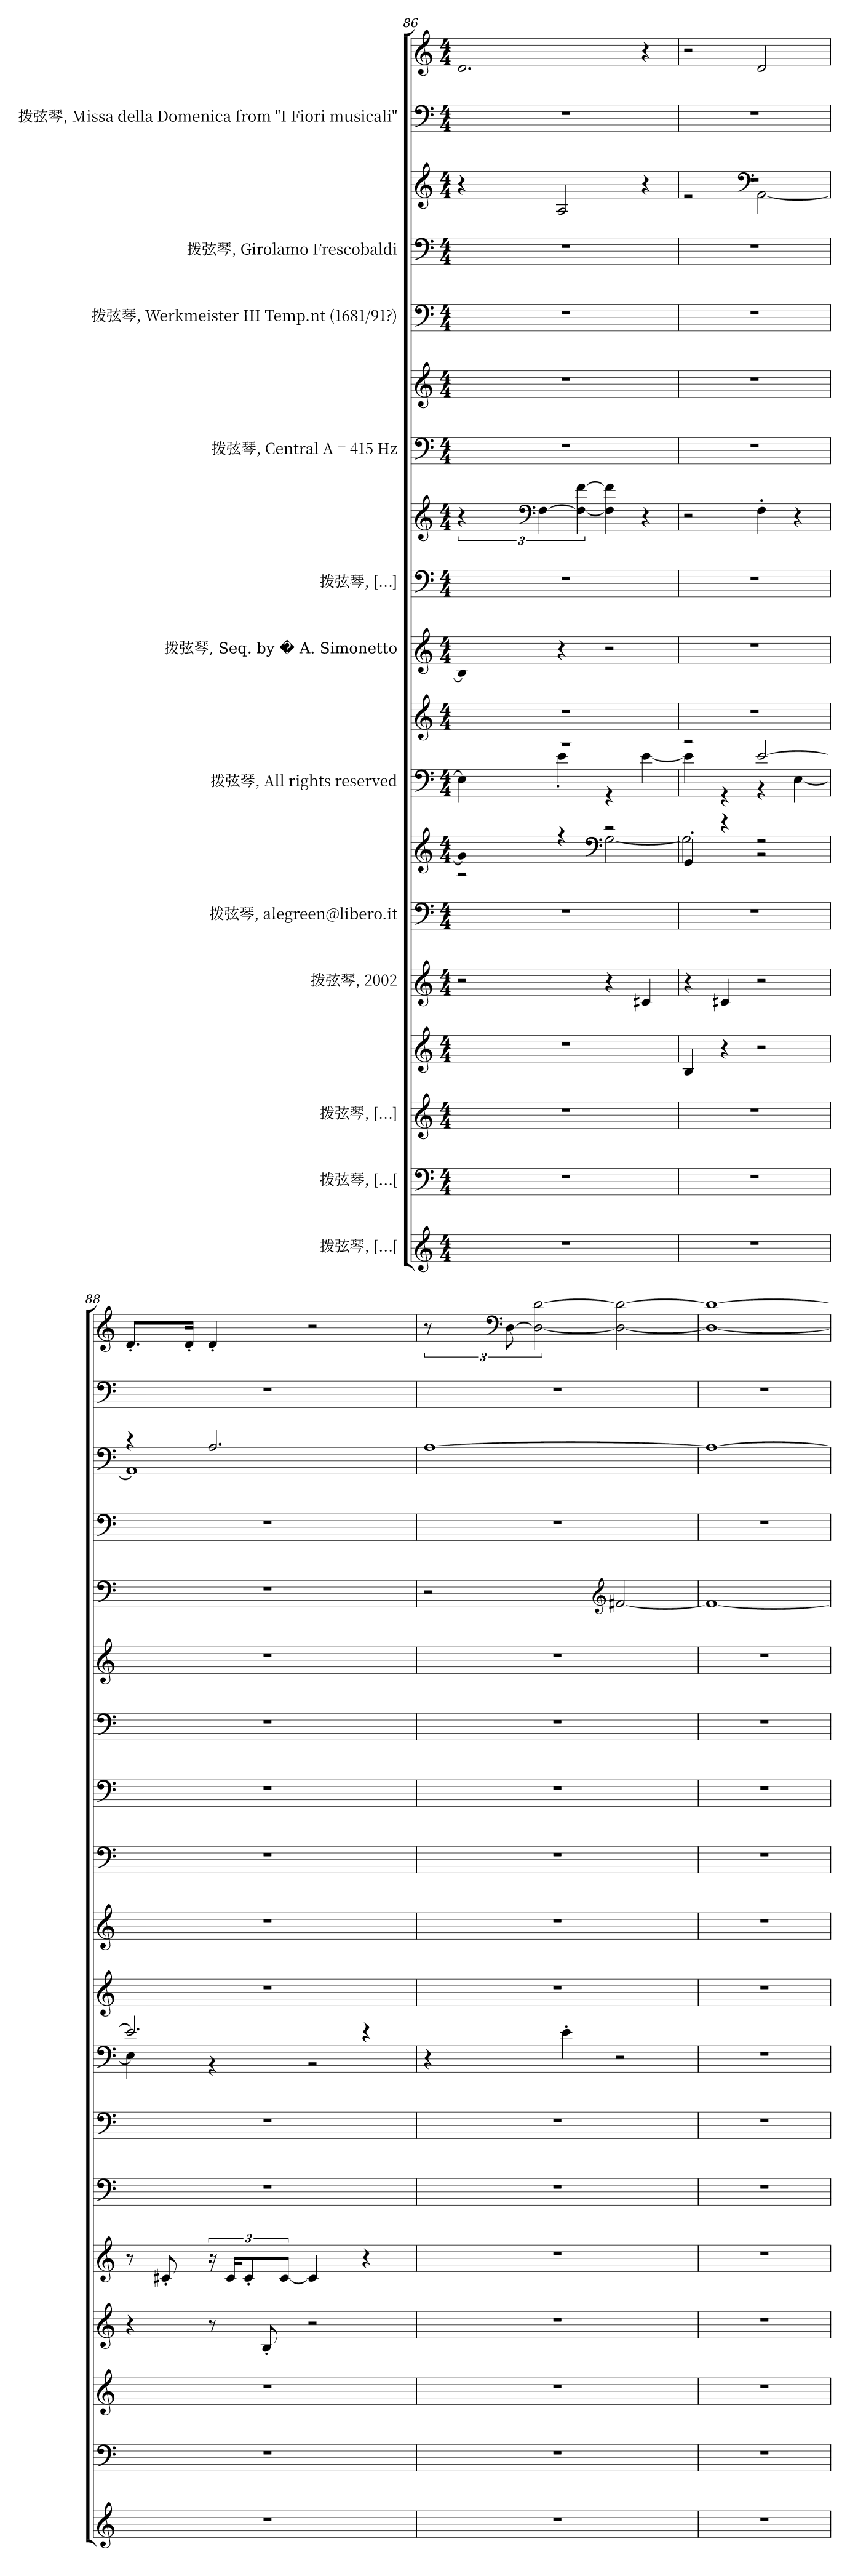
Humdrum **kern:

**kern	**kern	**kern	**kern	**kern	**kern	**kern	**kern	**kern	**kern	**kern	**kern	**kern	**kern	**kern	**kern	**kern	**kern	**kern
*part12	*part11	*part10	*part10	*part9	*part8	*part8	*part7	*part7	*part6	*part5	*part5	*part4	*part4	*part3	*part2	*part2	*part1	*part1
*staff19	*staff18	*staff17	*staff16	*staff15	*staff14	*staff13	*staff12	*staff11	*staff10	*staff9	*staff8	*staff7	*staff6	*staff5	*staff4	*staff3	*staff2	*staff1
*I"拨弦琴, [...[	*I"拨弦琴, [...[	*I"拨弦琴, [...]	*	*I"拨弦琴, 2002	*I"拨弦琴, alegreen@libero.it	*	*I"拨弦琴, All rights reserved	*	*I"拨弦琴, Seq. by � A. Simonetto	*I"拨弦琴, [...]	*	*I"拨弦琴, Central A = 415 Hz	*	*I"拨弦琴, Werkmeister III Temp.nt (1681/91?)	*I"拨弦琴, Girolamo Frescobaldi	*	*I"拨弦琴, Missa della Domenica from &quot;I Fiori musicali&quot;	*
*clefG2	*clefF4	*clefG2	*clefG2	*clefG2	*clefF4	*clefG2	*clefF4	*clefG2	*clefG2	*clefF4	*clefG2	*clefF4	*clefG2	*clefF4	*clefF4	*clefG2	*clefF4	*clefG2
*k[]	*k[]	*k[]	*k[]	*k[]	*k[]	*k[]	*k[]	*k[]	*k[]	*k[]	*k[]	*k[]	*k[]	*k[]	*k[]	*k[]	*k[]	*k[]
*M4/4	*M4/4	*M4/4	*M4/4	*M4/4	*M4/4	*M4/4	*M4/4	*M4/4	*M4/4	*M4/4	*M4/4	*M4/4	*M4/4	*M4/4	*M4/4	*M4/4	*M4/4	*M4/4
=86	=86	=86	=86	=86	=86	=86	=86	=86	=86	=86	=86	=86	=86	=86	=86	=86	=86	=86
*	*	*	*	*	*	*^	*^	*	*	*	*	*	*	*	*	*	*	*
1r	1r	1r	1r	2r	1r	4g/]	2r	1r	4E\]	1r	4B-/]	1r	6r	1r	1r	1r	1r	4r	1r	2.d/
*	*	*	*	*	*	*	*	*	*	*	*	*	*clefF4	*	*	*	*	*	*	*
.	.	.	.	.	.	.	.	.	.	.	.	.	[6F\	.	.	.	.	.	.	.
.	.	.	.	.	.	4r	.	.	4e'\	.	4r	.	.	.	.	.	.	2A/	.	.
.	.	.	.	.	.	.	.	.	.	.	.	.	6F\_ [6f\	.	.	.	.	.	.	.
*	*	*	*	*	*	*clefF4	*	*	*	*	*	*	*	*	*	*	*	*	*	*
.	.	.	.	4r	.	2r	[2G\	.	4r	.	2r	.	4F\] 4f\]	.	.	.	.	.	.	.
.	.	.	.	4c#X/	.	.	.	.	[4e\	.	.	.	4r	.	.	.	.	4r	.	4r
=87	=87	=87	=87	=87	=87	=87	=87	=87	=87	=87	=87	=87	=87	=87	=87	=87	=87	=87	=87	=87
*	*	*	*	*	*	*	*	*	*	*	*	*	*	*	*	*	*	*^	*	*
1r	1r	1r	4B/	4r	1r	4GG'/	2G\]	2r	4e\]	1r	1r	1r	2r	1r	1r	1r	1r	1r	2r	1r	2r
.	.	.	4r	4c#X/	.	4r	.	.	4r	.	.	.	.	.	.	.	.	.	.	.	.
*	*	*	*	*	*	*	*	*	*	*	*	*	*	*	*	*	*	*clefF4	*	*	*
.	.	.	2r	2r	.	2r	2r	[2e/	4r	.	.	.	4F'\	.	.	.	.	.	[2AA\	.	2d/
.	.	.	.	.	.	.	.	.	[4E\	.	.	.	4r	.	.	.	.	.	.	.	.
*	*	*	*	*	*	*v	*v	*	*	*	*	*	*	*	*	*	*	*	*	*	*
=88	=88	=88	=88	=88	=88	=88	=88	=88	=88	=88	=88	=88	=88	=88	=88	=88	=88	=88	=88	=88
1r	1r	1r	4r	8r	1r	1r	2.e/]	4E\]	1r	1r	1r	1r	1r	1r	1r	1r	4r	1AA]	1r	8.d'/L
.	.	.	.	8c#X'/	.	.	.	.	.	.	.	.	.	.	.	.	.	.	.	.
.	.	.	.	.	.	.	.	.	.	.	.	.	.	.	.	.	.	.	.	16d'/Jk
.	.	.	8r	24r	.	.	.	4r	.	.	.	.	.	.	.	.	2.A/	.	.	4d'/
.	.	.	.	24c#/KL	.	.	.	.	.	.	.	.	.	.	.	.	.	.	.	.
.	.	.	.	12c#'/	.	.	.	.	.	.	.	.	.	.	.	.	.	.	.	.
.	.	.	8B'/	.	.	.	.	.	.	.	.	.	.	.	.	.	.	.	.	.
.	.	.	.	[12c#/J	.	.	.	.	.	.	.	.	.	.	.	.	.	.	.	.
.	.	.	2r	4c#/]	.	.	.	2r	.	.	.	.	.	.	.	.	.	.	.	2r
.	.	.	.	4r	.	.	4r	.	.	.	.	.	.	.	.	.	.	.	.	.
*	*	*	*	*	*	*	*v	*v	*	*	*	*	*	*	*	*	*v	*v	*	*
!!LO:PB:g=z
=89	=89	=89	=89	=89	=89	=89	=89	=89	=89	=89	=89	=89	=89	=89	=89	=89	=89	=89
1r	1r	1r	1r	1r	1r	1r	4r	1r	1r	1r	1r	1r	1r	2r	1r	[1A	1r	12r
*	*	*	*	*	*	*	*	*	*	*	*	*	*	*	*	*	*	*clefF4
.	.	.	.	.	.	.	.	.	.	.	.	.	.	.	.	.	.	[12D\
.	.	.	.	.	.	.	.	.	.	.	.	.	.	.	.	.	.	3D\_ [3d\
.	.	.	.	.	.	.	4e'\	.	.	.	.	.	.	.	.	.	.	.
*	*	*	*	*	*	*	*	*	*	*	*	*	*	*clefG2	*	*	*	*
.	.	.	.	.	.	.	2r	.	.	.	.	.	.	[2f#X/	.	.	.	2D\_ 2d\_
=90	=90	=90	=90	=90	=90	=90	=90	=90	=90	=90	=90	=90	=90	=90	=90	=90	=90	=90
1r	1r	1r	1r	1r	1r	1r	1r	1r	1r	1r	1r	1r	1r	1f#_	1r	1A_	1r	1D_ 1d_
=	=	=	=	=	=	=	=	=	=	=	=	=	=	=	=	=	=	=
*-	*-	*-	*-	*-	*-	*-	*-	*-	*-	*-	*-	*-	*-	*-	*-	*-	*-	*-
